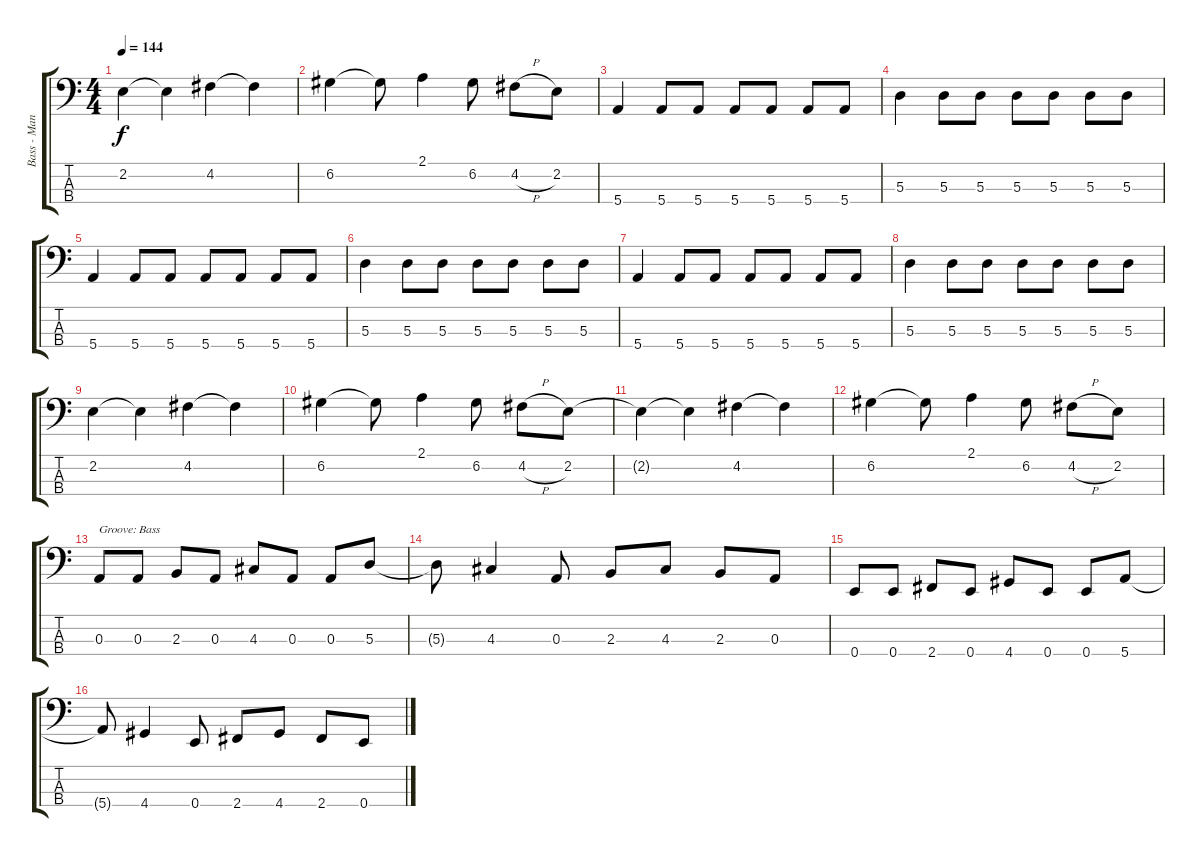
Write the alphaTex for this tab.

\track ("Bass - Mani" "Bass - Man") {instrument acousticbass}
\staff {score tabs}
\tuning (G2 D2 A1 E1) {hide}
\ts (4 4)
\tempo 144
\clef f4
\ks c
2.2.4{dy f} 2.2{t}.4 4.2.4 4.2{t}.4 |
6.2.4 6.2{t}.8 2.1.4 6.2.8 4.2{h}.8 2.2.8 |
5.4.4 5.4.8 5.4.8 5.4.8 5.4.8 5.4.8 5.4.8 |
5.3.4 5.3.8 5.3.8 5.3.8 5.3.8 5.3.8 5.3.8 |
5.4.4 5.4.8 5.4.8 5.4.8 5.4.8 5.4.8 5.4.8 |
5.3.4 5.3.8 5.3.8 5.3.8 5.3.8 5.3.8 5.3.8 |
5.4.4 5.4.8 5.4.8 5.4.8 5.4.8 5.4.8 5.4.8 |
5.3.4 5.3.8 5.3.8 5.3.8 5.3.8 5.3.8 5.3.8 |
2.2.4 2.2{t}.4 4.2.4 4.2{t}.4 |
6.2.4 6.2{t}.8 2.1.4 6.2.8 4.2{h}.8 2.2.8 |
2.2{t}.4 2.2{t}.4 4.2.4 4.2{t}.4 |
6.2.4 6.2{t}.8 2.1.4 6.2.8 4.2{h}.8 2.2.8 |
0.3.8{txt "Groove: Bass"} 0.3.8 2.3.8 0.3.8 4.3.8 0.3.8 0.3.8 5.3.8 |
5.3{t}.8 4.3.4 0.3.8 2.3.8 4.3.8 2.3.8 0.3.8 |
0.4.8 0.4.8 2.4.8 0.4.8 4.4.8 0.4.8 0.4.8 5.4.8 |
5.4{t}.8 4.4.4 0.4.8 2.4.8 4.4.8 2.4.8 0.4.8
